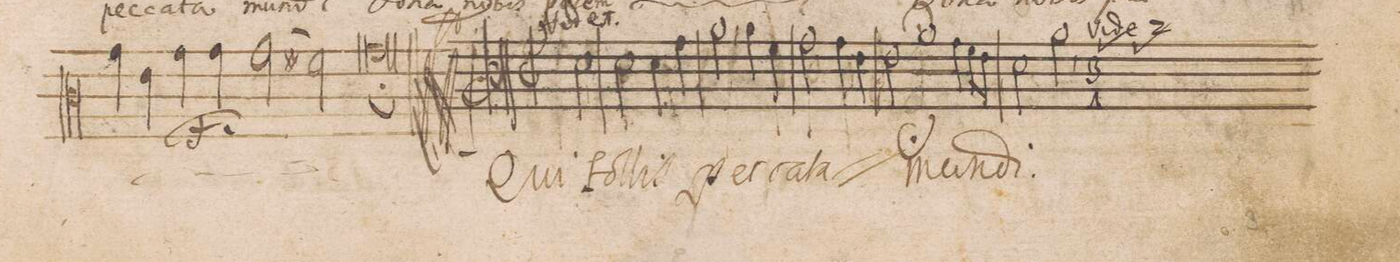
**kern	**text	**dynam
*I"DISCANTVS	*	*
*clefC3	*	*
*k[]	*	*
*met(C|)	*	*
*M2/1	*	*
4g\	Do-	.
4e\	-na	.
4g\	no-	f
4g\	-bis	.
=45-	=45-	=45-
(2g\	pa-	.
2f#X\)	.	.
1gl;<	-ce(m)	.
*	*Xij	*
==	==	==
*-	*-	*-
